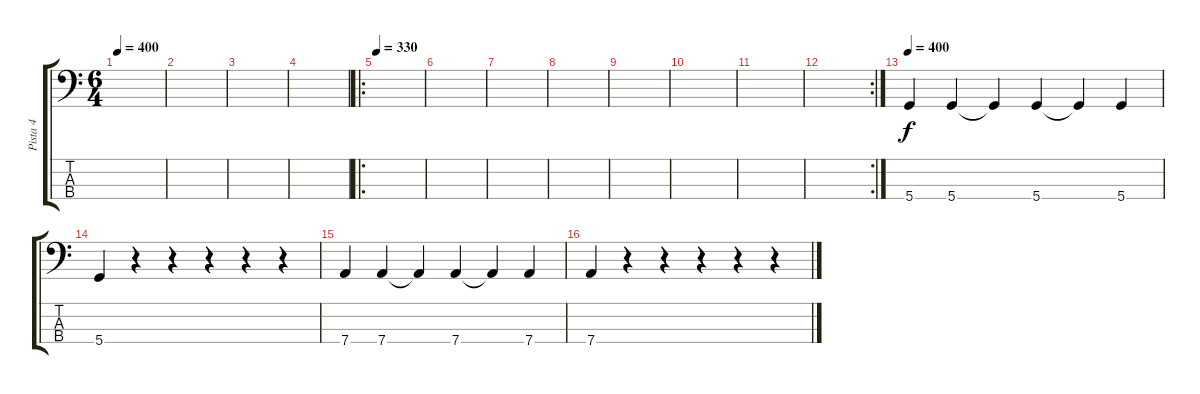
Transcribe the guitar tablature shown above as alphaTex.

\track ("Pista 4" "Pista 4") {instrument electricbassfinger}
\staff {score tabs}
\tuning (G2 D2 A1 D1) {hide}
\ts (6 4)
\tempo 400
\clef f4
\ks c
|
|
|
|
\ro
\tempo 330
|
|
|
|
|
|
|
\rc 2
|
\tempo 400
5.4.4 5.4.4 5.4{t}.4 5.4.4 5.4{t}.4 5.4.4 |
5.4.4 r.4 r.4 r.4 r.4 r.4 |
7.4.4 7.4.4 7.4{t}.4 7.4.4 7.4{t}.4 7.4.4 |
7.4.4 r.4 r.4 r.4 r.4 r.4
